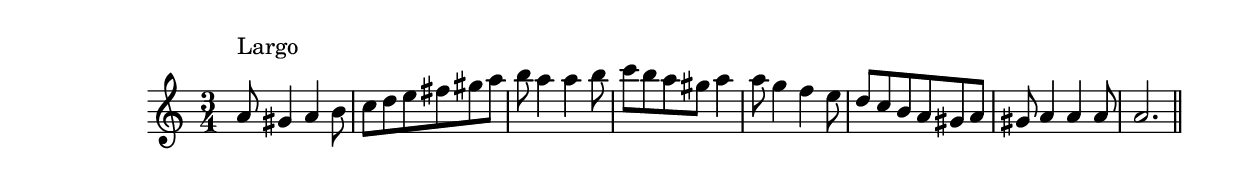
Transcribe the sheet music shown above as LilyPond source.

\version "2.14.0"
%{\header {
  composer = "B. Crowell"
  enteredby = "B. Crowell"
}%}
\score{{\key a \minor
\time 3/4
%{\tempo 4=70
%}\relative a' {
  a8^\markup{\column { "Largo" " " }} gis4 a4 b8 | c8 d e fis gis a | b8 a4 a4 b8 | c8 b a gis a4 |
  a8 g4 f e8 | d8 c b a gis a | gis8 a4 a4 a8 | a2.
  \bar "||"
}

}}